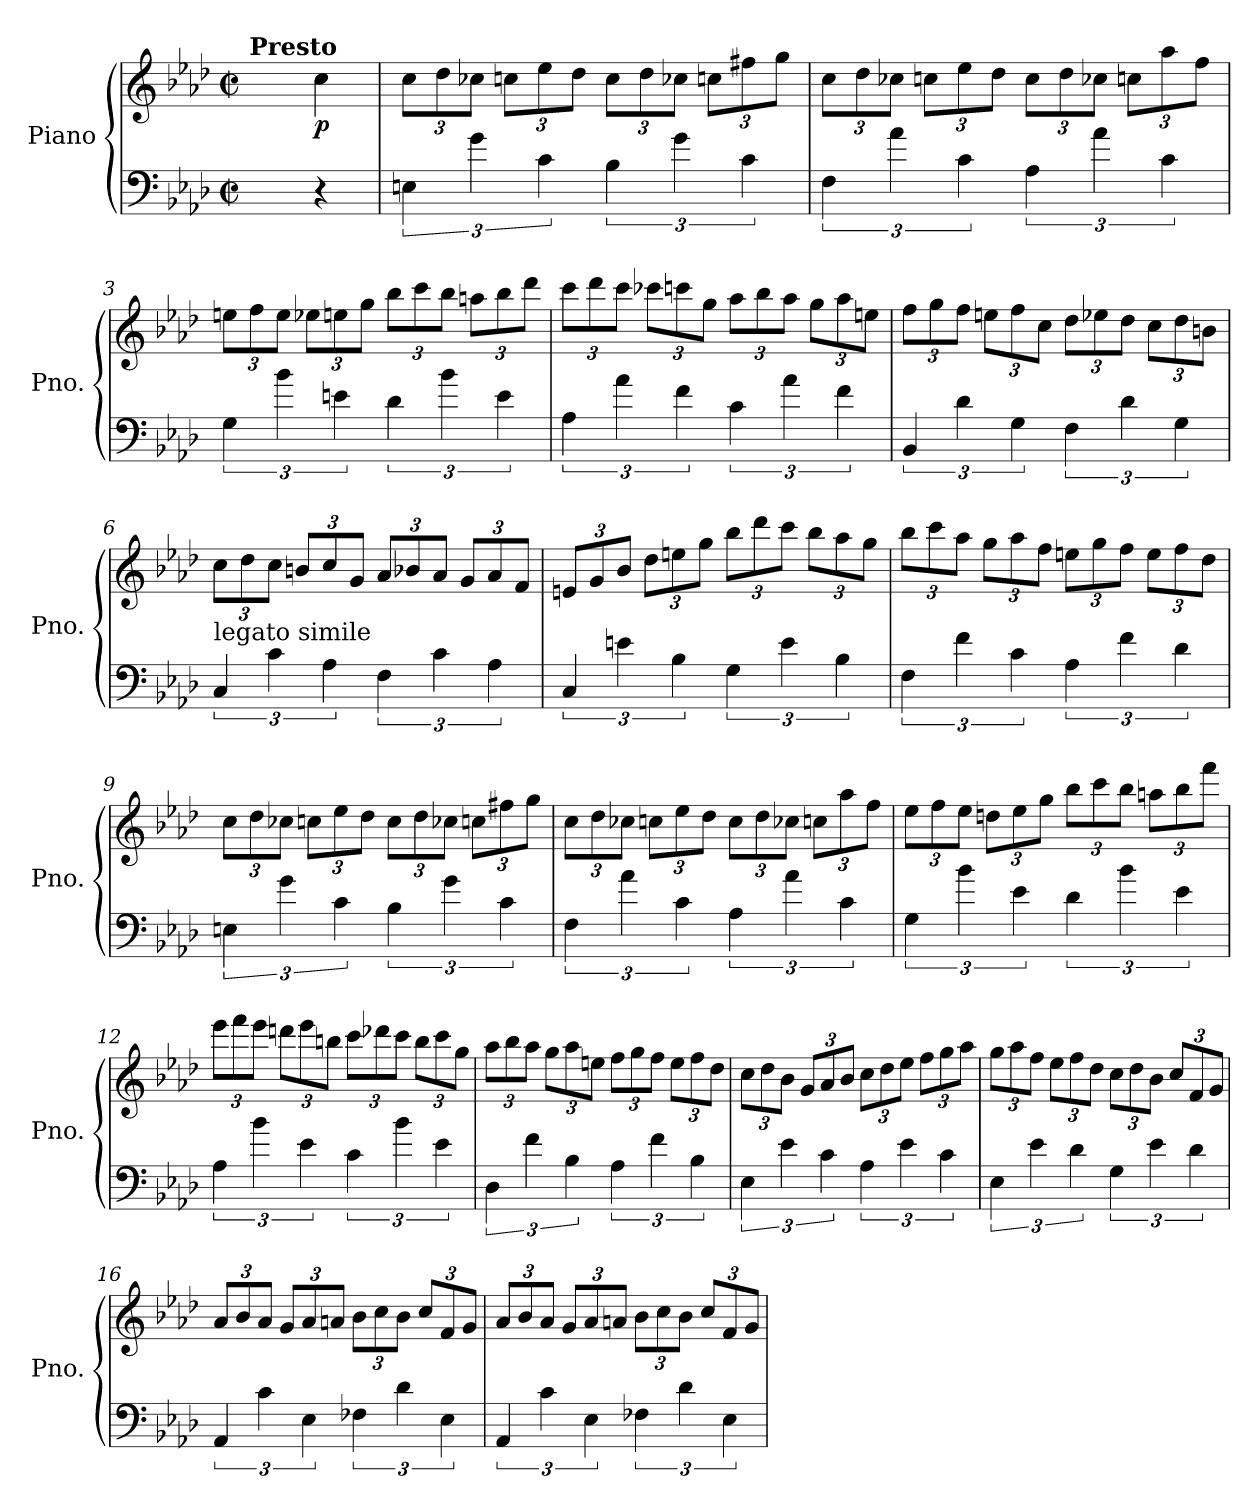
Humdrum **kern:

**kern	**kern	**dynam
*part1	*part1	*part1
*staff2	*staff1	*staff1/2
*I"Piano	*	*
*I'Pno.	*	*
*clefF4	*clefG2	*
*k[b-e-a-d-]	*k[b-e-a-d-]	*
*M2/2	*M2/2	*
*met(c|)	*met(c|)	*
=	=	=
!	!LO:TX:a:B:t=Presto	!
4ryy	4ryy	.
!	!	!LO:DY:b
4r	4cc\	p
=1	=1	=1
*	*Xbrackettup	*
6En\	12cc\L	.
.	12dd-\	.
6g\	12cc-X\J	.
.	12ccn\L	.
6c\	12ee-\	.
.	12dd-\J	.
6B-\	12cc\L	.
.	12dd-\	.
6g\	12cc-X\J	.
.	12ccn\L	.
6c\	12ff#X\	.
.	12gg\J	.
=2	=2	=2
6F\	12cc\L	.
.	12dd-\	.
6a-\	12cc-X\J	.
.	12ccn\L	.
6c\	12ee-\	.
.	12dd-\J	.
6A-\	12cc\L	.
.	12dd-\	.
6a-\	12cc-X\J	.
.	12ccn\L	.
6c\	12aa-\	.
.	12ff\J	.
!!LO:LB:g=z
=3	=3	=3
6G\	12een\L	.
.	12ff\	.
6b-\	12ee\J	.
.	12ee-X\L	.
6en\	12een\	.
.	12gg\J	.
6d-\	12bb-\L	.
.	12ccc\	.
6b-\	12bb-\J	.
.	12aan\L	.
6e\	12bb-\	.
.	12ddd-\J	.
=4	=4	=4
6A-\	12ccc\L	.
.	12ddd-\	.
6a-\	12ccc\J	.
.	12ccc-X\L	.
6f\	12cccn\	.
.	12gg\J	.
6c\	12aa-\L	.
.	12bb-\	.
6a-\	12aa-\J	.
.	12gg\L	.
6f\	12aa-\	.
.	12een\J	.
!!LO:LB:g=z
=5	=5	=5
6BB-/	12ff\L	.
.	12gg\	.
6d-\	12ff\J	.
.	12een\L	.
6G\	12ff\	.
.	12cc\J	.
6F\	12dd-\L	.
.	12ee-X\	.
6d-\	12dd-\J	.
.	12cc\L	.
6G\	12dd-\	.
.	12bn\J	.
=6	=6	=6
!LO:TX:a:t=legato simile	!	!
6C/	12cc\L	.
.	12dd-\	.
6c\	12cc\J	.
.	12bn/L	.
6A-\	12cc/	.
.	12g/J	.
6F\	12a-/L	.
.	12b-X/	.
6c\	12a-/J	.
.	12g/L	.
6A-\	12a-/	.
.	12f/J	.
=7	=7	=7
6C/	12en/L	.
.	12g/	.
6en\	12b-/J	.
.	12dd-\L	.
6B-\	12een\	.
.	12gg\J	.
6G\	12bb-\L	.
.	12ddd-\	.
6e\	12ccc\J	.
.	12bb-\L	.
6B-\	12aa-\	.
.	12gg\J	.
!!LO:LB:g=z
=8	=8	=8
6F\	12bb-\L	.
.	12ccc\	.
6f\	12aa-\J	.
.	12gg\L	.
6c\	12aa-\	.
.	12ff\J	.
6A-\	12een\L	.
.	12gg\	.
6f\	12ff\J	.
.	12ee\L	.
6d-\	12ff\	.
.	12dd-\J	.
=9	=9	=9
6En\	12cc\L	.
.	12dd-\	.
6g\	12cc-X\J	.
.	12ccn\L	.
6c\	12ee-\	.
.	12dd-\J	.
6B-\	12cc\L	.
.	12dd-\	.
6g\	12cc-X\J	.
.	12ccn\L	.
6c\	12ff#X\	.
.	12gg\J	.
=10	=10	=10
6F\	12cc\L	.
.	12dd-\	.
6a-\	12cc-X\J	.
.	12ccn\L	.
6c\	12ee-\	.
.	12dd-\J	.
6A-\	12cc\L	.
.	12dd-\	.
6a-\	12cc-X\J	.
.	12ccn\L	.
6c\	12aa-\	.
.	12ff\J	.
!!LO:LB:g=z
=11	=11	=11
6G\	12ee-\L	.
.	12ff\	.
6b-\	12ee-\J	.
.	12ddn\L	.
6e-\	12ee-\	.
.	12gg\J	.
6d-\	12bb-\L	.
.	12ccc\	.
6b-\	12bb-\J	.
.	12aan\L	.
6e-\	12bb-\	.
.	12fff\J	.
=12	=12	=12
6A-\	12eee-\L	.
.	12fff\	.
6b-\	12eee-\J	.
.	12dddn\L	.
6e-\	12eee-\	.
.	12bbn\J	.
6c\	12ccc\L	.
.	12ddd-X\	.
6b-\	12ccc\J	.
.	12bb\L	.
6e-\	12ccc\	.
.	12gg\J	.
!!LO:LB:g=z
=13	=13	=13
6D-\	12aa-\L	.
.	12bb-\	.
6f\	12aa-\J	.
.	12gg\L	.
6B-\	12aa-\	.
.	12een\J	.
6A-\	12ff\L	.
.	12gg\	.
6f\	12ff\J	.
.	12ee\L	.
6B-\	12ff\	.
.	12dd-\J	.
=14	=14	=14
6E-\	12cc\L	.
.	12dd-\	.
6e-\	12b-\J	.
.	12g/L	.
6c\	12a-/	.
.	12b-/J	.
6A-\	12cc\L	.
.	12dd-\	.
6e-\	12ee-\J	.
.	12ff\L	.
6c\	12gg\	.
.	12aa-\J	.
=15	=15	=15
6E-\	12gg\L	.
.	12aa-\	.
6e-\	12ff\J	.
.	12ee-\L	.
6d-\	12ff\	.
.	12dd-\J	.
6G\	12cc\L	.
.	12dd-\	.
6e-\	12b-\J	.
.	12cc/L	.
6d-\	12f/	.
.	12g/J	.
!!LO:PB:g=z
=16	=16	=16
6AA-/	12a-/L	.
.	12b-/	.
6c\	12a-/J	.
.	12g/L	.
6E-\	12a-/	.
.	12an/J	.
6F-X\	12b-\L	.
.	12cc\	.
6d-\	12b-\J	.
.	12cc/L	.
6E-\	12f/	.
.	12g/J	.
=17	=17	=17
6AA-/	12a-/L	.
.	12b-/	.
6c\	12a-/J	.
.	12g/L	.
6E-\	12a-/	.
.	12an/J	.
6F-X\	12b-\L	.
.	12cc\	.
6d-\	12b-\J	.
.	12cc/L	.
6E-\	12f/	.
.	12g/J	.
=	=	=
*-	*-	*-
